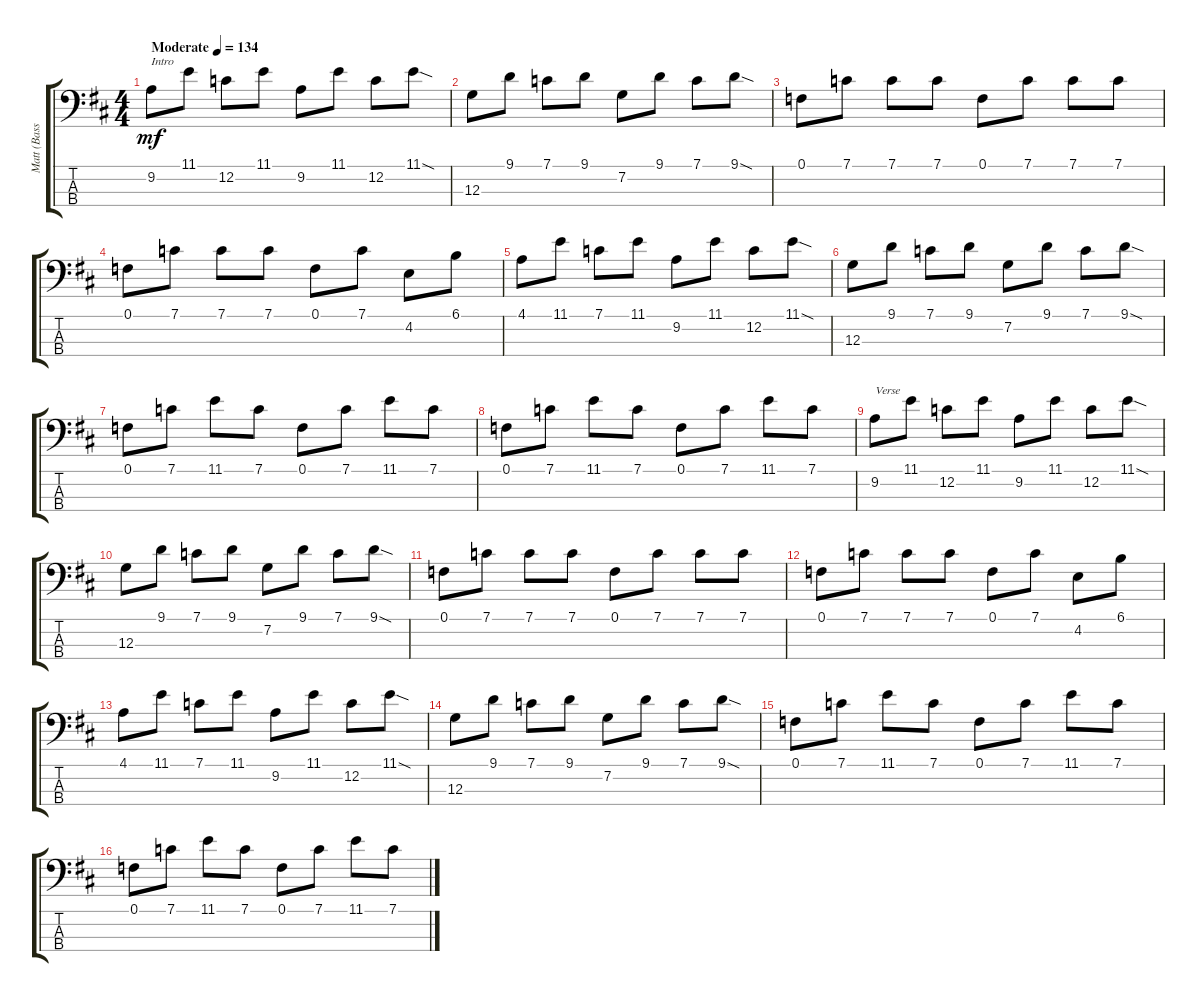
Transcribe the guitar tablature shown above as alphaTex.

\track ("Matt (Bass) " "Matt (Bass") {instrument electricbasspick}
\staff {score tabs}
\tuning (F2 C2 G1 D1) {hide}
\ts (4 4)
\tempo (134 "Moderate")
\clef f4
\ks d
9.2.8{txt "Intro" dy mf instrument electricbasspick} 11.1.8 12.2.8 11.1.8 9.2.8 11.1.8 12.2.8 11.1{sod}.8 |
12.3.8 9.1.8 7.1.8 9.1.8 7.2.8 9.1.8 7.1.8 9.1{sod}.8 |
0.1.8 7.1.8 7.1.8 7.1.8 0.1.8 7.1.8 7.1.8 7.1.8 |
0.1.8 7.1.8 7.1.8 7.1.8 0.1.8 7.1.8 4.2.8 6.1.8 |
4.1.8 11.1.8 7.1.8 11.1.8 9.2.8 11.1.8 12.2.8 11.1{sod}.8 |
12.3.8 9.1.8 7.1.8 9.1.8 7.2.8 9.1.8 7.1.8 9.1{sod}.8 |
0.1.8 7.1.8 11.1.8 7.1.8 0.1.8 7.1.8 11.1.8 7.1.8 |
0.1.8 7.1.8 11.1.8 7.1.8 0.1.8 7.1.8 11.1.8 7.1.8 |
9.2.8{txt "Verse"} 11.1.8 12.2.8 11.1.8 9.2.8 11.1.8 12.2.8 11.1{sod}.8 |
12.3.8 9.1.8 7.1.8 9.1.8 7.2.8 9.1.8 7.1.8 9.1{sod}.8 |
0.1.8 7.1.8 7.1.8 7.1.8 0.1.8 7.1.8 7.1.8 7.1.8 |
0.1.8 7.1.8 7.1.8 7.1.8 0.1.8 7.1.8 4.2.8 6.1.8 |
4.1.8 11.1.8 7.1.8 11.1.8 9.2.8 11.1.8 12.2.8 11.1{sod}.8 |
12.3.8 9.1.8 7.1.8 9.1.8 7.2.8 9.1.8 7.1.8 9.1{sod}.8 |
0.1.8 7.1.8 11.1.8 7.1.8 0.1.8 7.1.8 11.1.8 7.1.8 |
0.1.8 7.1.8 11.1.8 7.1.8 0.1.8 7.1.8 11.1.8 7.1.8
